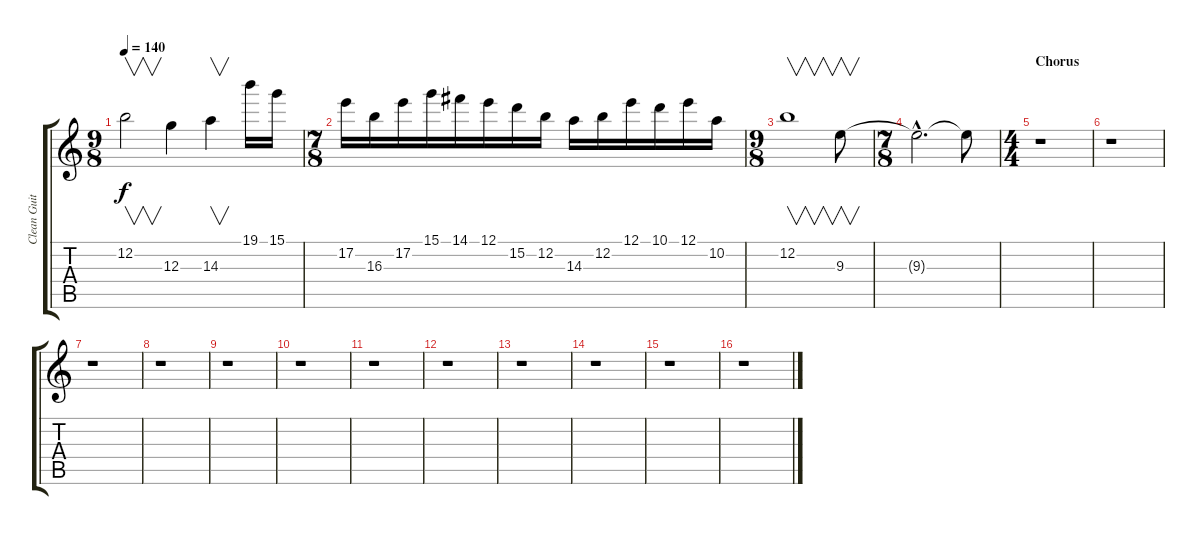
\track ("Clean Guitar 2" "Clean Guit") {instrument electricguitarjazz}
\staff {score tabs}
\tuning (E4 B3 G3 D3 A2 E2) {hide}
\ts (9 8)
\tempo 140
\clef g2
\ks c
12.2.2{v dy f} 12.3.4 14.3.4{v} 19.1.16 15.1.16 |
\ts (7 8)
17.2.16 16.3.16 17.2.16 15.1.16 14.1.16 12.1.16 15.2.16 12.2.16 14.3.16 12.2.16 12.1.16 10.1.16 12.1.16 10.2.16 |
\ts (9 8)
12.2.1{v} 9.3.8{v} |
\ts (7 8)
9.3{hac t}.2{d} 9.3{t}.8 |
\ts (4 4)
\section ("" "Chorus")
r.1 |
r.1 |
r.1 |
r.1 |
r.1 |
r.1 |
r.1 |
r.1 |
r.1 |
r.1 |
r.1 |
r.1
